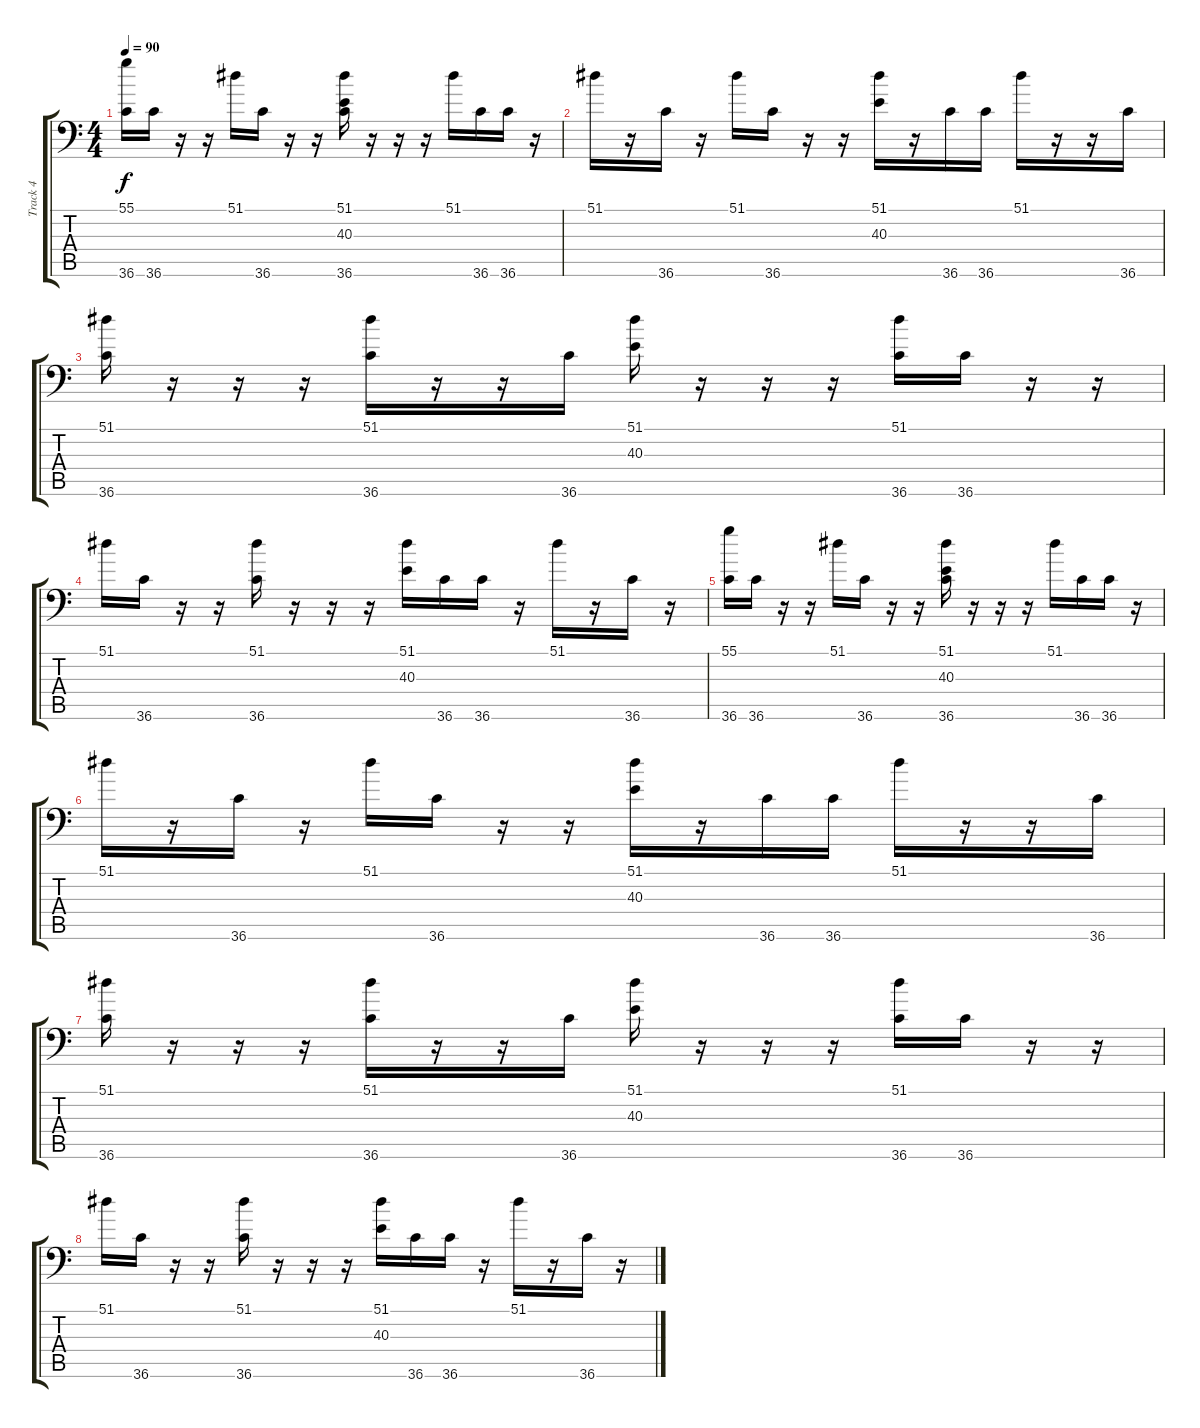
\track ("Track 4" "Track 4") {instrument acousticgrandpiano}
\staff {score tabs}
\tuning (C-1 C-1 C-1 C-1 C-1 C-1) {hide}
\ts (4 4)
\tempo 90
\clef f4
\ks c
(55.1 36.6).16{dy f} 36.6.16 r.16 r.16 51.1.16 36.6.16 r.16 r.16 (51.1 40.3 36.6).16 r.16 r.16 r.16 51.1.16 36.6.16 36.6.16 r.16 |
51.1.16 r.16 36.6.16 r.16 51.1.16 36.6.16 r.16 r.16 (51.1 40.3).16 r.16 36.6.16 36.6.16 51.1.16 r.16 r.16 36.6.16 |
(51.1 36.6).16 r.16 r.16 r.16 (51.1 36.6).16 r.16 r.16 36.6.16 (51.1 40.3).16 r.16 r.16 r.16 (51.1 36.6).16 36.6.16 r.16 r.16 |
51.1.16 36.6.16 r.16 r.16 (51.1 36.6).16 r.16 r.16 r.16 (51.1 40.3).16 36.6.16 36.6.16 r.16 51.1.16 r.16 36.6.16 r.16 |
(55.1 36.6).16 36.6.16 r.16 r.16 51.1.16 36.6.16 r.16 r.16 (51.1 40.3 36.6).16 r.16 r.16 r.16 51.1.16 36.6.16 36.6.16 r.16 |
51.1.16 r.16 36.6.16 r.16 51.1.16 36.6.16 r.16 r.16 (51.1 40.3).16 r.16 36.6.16 36.6.16 51.1.16 r.16 r.16 36.6.16 |
(51.1 36.6).16 r.16 r.16 r.16 (51.1 36.6).16 r.16 r.16 36.6.16 (51.1 40.3).16 r.16 r.16 r.16 (51.1 36.6).16 36.6.16 r.16 r.16 |
51.1.16 36.6.16 r.16 r.16 (51.1 36.6).16 r.16 r.16 r.16 (51.1 40.3).16 36.6.16 36.6.16 r.16 51.1.16 r.16 36.6.16 r.16
